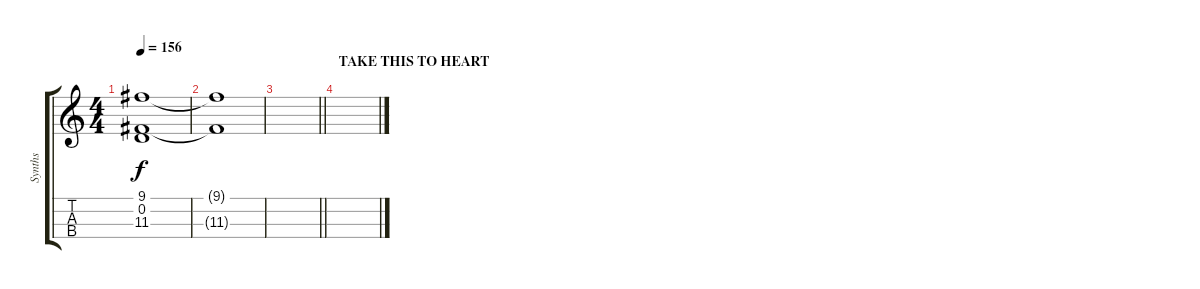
\track ("Synths" "Synths") {instrument lead6voice}
\staff {score tabs}
\tuning (A4 D4 G3 C3) {hide}
\ts (4 4)
\tempo 156
\clef g2
\ks c
(9.1{t} 0.2 11.3{t}).1{dy f} |
(9.1{t} 11.3{t}).1 |
\barLineRight lightlight
|
\section ("" "TAKE THIS TO HEART")
